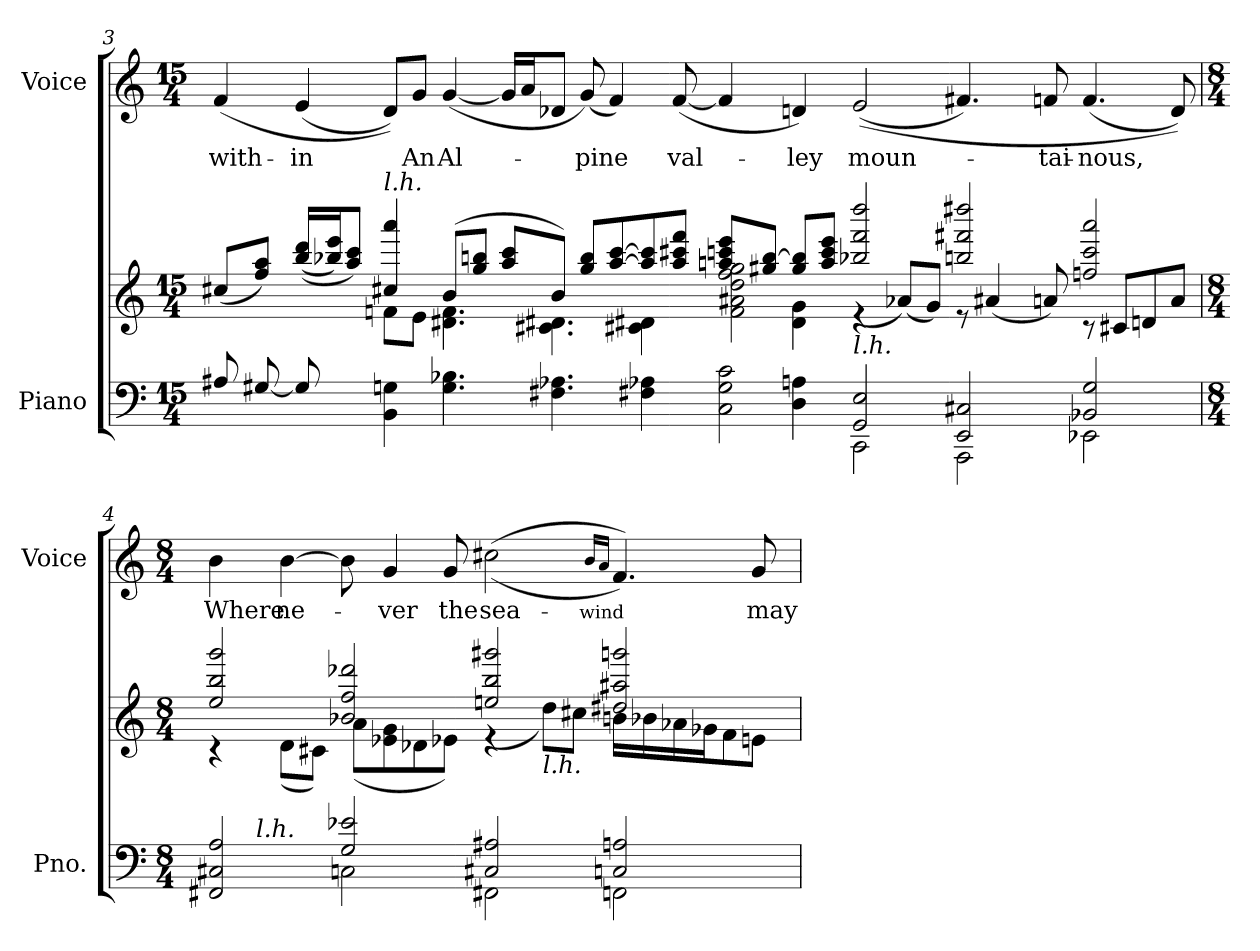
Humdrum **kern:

**kern	**kern	**kern	**text
*part2	*part2	*part1	*part1
*staff3	*staff2	*staff1	*staff1
*I"Piano	*	*I"Voice	*
*I'Pno.	*	*I'Voice	*
!!LO:LB:g=z
*clefF4	*clefG2	*clefG2	*
*k[]	*k[]	*k[]	*
*C:	*C:	*C:	*
*M15/4	*M15/4	*M15/4	*
=3	=3	=3	=3
*^	*^	*	*
*	*^	*	*^	*	*
*	*	*	*	*	*^	*	*
!	!	!	!	!	!	!	!	!LO:LY:b:color=#000000
8A#Xi/L	2.ryy	2.ryy	(8cc#Xi/L	4ryy	2.ryy	4.ryy	(4fi/	with-
[<8G#Xi/	.	.	8ffi/ 8aaiJ)	.	.	.	.	.
!	!	!	!	!	!	!	!	!LO:LY:b:color=#000000
8G#i/]	.	.	((16bbi/ 16dddiLL	4ryy	.	.	(4ei/	-in
.	.	.	16bb-Xi/ 16eeeiJ)	.	.	.	.	.
8ryy	.	.	8aai/ 8ccciJ)	.	.	8ei\J	.	.
!	!	!	!LO:TX:a:i:t=l.h.	!	!	!	!	!
4BBi\ 4Gi	.	.	4cc#Xi/ 4aaai	8fni\L	.	1ryy	8di/L))	.
!	!	!	!	!	!	!	!	!LO:LY:b:color=#000000
.	.	.	.	8ei\J	.	.	8gi/J	An
!	!	!	!	!	!	!	!	!LO:LY:b:color=#000000
4.Gi\ 4.B-Xi	2.ryy	2.ryy	(8bi/L	4.d#Xi\ 4.fi	2.ryy	.	([<4gi/	Al-
.	.	.	8ggi/ 8bbniJ	.	.	.	.	.
.	.	.	8aai/ 8ccciL	.	.	.	16gi/LL]	.
.	.	.	.	.	.	.	16ai/J	.
4.F#Xi\ 4.A-Xi	.	.	8bi/J)	4.c#Xi\ 4.d#Xi	.	.	8d-Xi/J	.
!	!	!	!	!	!	!	!	!LO:LY:b:color=#000000
.	.	.	8ggi/ 8bbiL	.	.	.	(8gi/)	-pine
.	.	.	[<8aai/ [>8ccci	.	.	.	4fi/)	.
4F#Xi\ 4A-Xi	2.ryy	4ryy	8aai/] 8ccci]	4c#Xi\ 4d#Xi	4ryy	1ryy	.	.
!	!	!	!	!	!	!	!	!LO:LY:b:color=#000000
.	.	.	8aai/ 8ccc#Xi 8fffiJ	.	.	.	([<8fi/	val-
4ryy	.	2Ci\ 2Gi 2ci	8aani/ 8ccci 8eeeiL	2fi\ 2a#Xi 2ddi 2ffi 2ggi	4r:yy	.	4fi/]	.
.	.	.	8gg#Xi/ [>8bbiJ	.	.	.	.	.
!	!	!	!	!	!	!	!	!LO:LY:b:color=#000000
4Di\ 4Ai	.	.	8gg#i/ 8bbi]L	.	4d#i\ 4gi	.	4di/)	-ley
.	.	.	8aai/ 8ccci 8eeeiJ	.	.	.	.	.
!	!	!	!LO:TX:b:i:t=l.h.	!	!	!	!	!
!	!	!	!	!	!	!	!	!LO:LY:b:color=#000000
2GGi/ 2Ei	2CCi\	2.ryy	2bb-Xi/ 2fffi 2ddddi	(4r	2.ryy	.	((2ei/	moun-
.	.	.	.	(8a-Xi/L)	.	1ryy	.	.
.	.	.	.	8gi/J)	.	.	.	.
2EEi/ 2C#Xi	2AAAi\	.	2bbni/ 2fff#Xi 2dddd#Xi	8r	.	.	4.f#Xi/)	.
.	.	.	.	(4a#Xi/	.	.	.	.
.	.	2.ryy	.	.	2.ryy	.	.	.
!	!	!	!	!	!	!	!	!LO:LY:b:color=#000000
.	.	.	.	8ani/)	.	.	8fni/	-tai-
!	!	!	!	!	!	!	!	!LO:LY:b:color=#000000
2BB-Xi/ 2Gi	2EE-Xi\	.	2ffni/ 2ccci 2aaai	8r	.	.	(4.fi/	-nous,
.	.	.	.	8c#Xi/L	.	.	.	.
.	.	.	.	8di/	.	4ryy	.	.
.	.	.	.	8ai/J	.	.	8di/))	.
*	*	*	*v	*v	*v	*v	*	*
!!LO:LB:g=z
=4	=4	=4	=4	=4	=4
*M8/4	*	*	*M8/4	*M8/4	*
*	*	*	*^	*	*
!	!	!	!	!	!	!LO:LY:b:color=#000000
2FF#Xi/ 2C#Xi 2Ai	2ryy	8ryy	2eei/ 2bbi 2gggi	4r	4bi\	Where
.	.	32ryy	.	.	.	.
.	.	256.ryy	.	.	.	.
!	!	!LO:TX:a:i:t=l.h.	!	!	!	!
.	.	1ryy	.	.	.	.
!	!	!	!	!	!	!LO:LY:b:color=#000000
.	.	.	.	(8di\L	[>4bi\	ne-
.	.	.	.	8c#Xi\J)	.	.
2Gi/ 2e-Xi	2Cni\	.	2b-Xi/ 2ffi 2ddd-Xi	(8ai\L	8bi\]	.
!	!	!	!	!	!	!LO:LY:b:color=#000000
.	.	.	.	8e-Xi\ 8gi	4gi/	-ver
.	.	.	.	8d-Xi\	.	.
!	!	!	!	!	!	!LO:LY:b:color=#000000
.	.	.	.	8e-Xi\J)	8gi/	the
!	!	!	!	!	!	!LO:LY:b:color=#000000
2C#Xi/ 2A#Xi	2FF#Xi\	.	2eeni/ 2bbi 2ggg#Xi	(4r	((2cc#Xi\	sea-
.	.	2ryy	.	.	.	.
!	!	!	!	!LO:TX:b:i:t=l.h.	!	!
.	.	.	.	8ddi\L)	.	.
.	.	.	.	8cc#Xi\J	.	.
!	!	!	!	!	!	!LO:LY:b:color=#000000
.	.	.	.	.	16qbi/LL	-wind
.	.	.	.	.	16qai/JJ	.
2Cni/ 2Ani	2FFni\	.	2dd#Xi/ 2aa#Xi 2gggni	16bni\LL	4.fi/))	.
.	.	.	.	16b-Xi\	.	.
.	.	.	.	16a-Xi\	.	.
.	.	4ryy	.	.	.	.
.	.	.	.	16g-Xi\J	.	.
.	.	.	.	8fi\	.	.
!	!	!	!	!	!	!LO:LY:b:color=#000000
.	.	.	.	8ei\J	8gi/	may
.	.	16ryy	.	.	.	.
.	.	64ryy	.	.	.	.
.	.	128ryy	.	.	.	.
.	.	512ryy	.	.	.	.
*v	*v	*v	*	*	*	*
*	*v	*v	*	*
=	=	=	=
*-	*-	*-	*-
